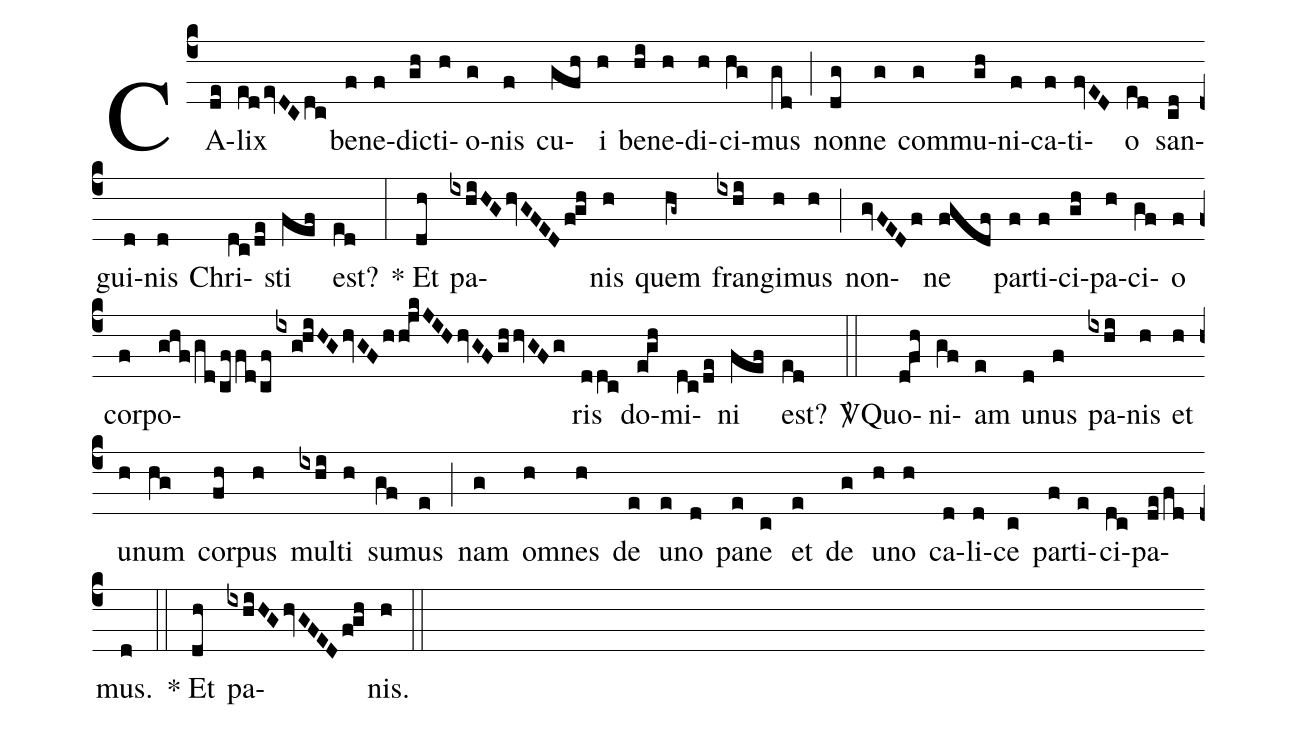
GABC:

%%
(c4)CA(de)lix(ed/evDCdc) be(f)ne(f)di(gh)cti(h)o(g)nis(f) cu(gfh)i(h) be(hi)ne(h)di(h)ci(hg)mus(gd) (;)


non(dg)ne(g) com(g)mu(gh)ni(f)ca(f)ti(fvED)o(ed) san(cd)gui(d)nis(d) Chri(dc/de)sti(fef) est?(ed) (:)

*~Et(dh) pa(ixhiHGhvGFEDfgh)nis(h) quem(hg~) fran(ixhi)gi(h)mus(h) (;)

non(gvFEDf)ne(fgdf) par(f)ti(f)ci(gh)pa(h)ci(gf)o(f) cor(f)po(ghf/gd/cf/fd/cf/ixg!hiHG/hvGFh/hjkJIH/hvGFgh/hvGFg)ris(ddc) do(egh)mi(dc/de)ni(fef) est?(ed) (::)

<v>\Vbar{}</v>Quo(dfh)ni(gf)am(e)

u(d)nus(f) pa(ixhi)nis(h) et(h) u(h)num(hg) cor(fh)pus(h) mul(ixhi)ti(h) su(gf)mus(e) (;) nam(g) om(h)nes(h) de(e) u(e)no(d) pa(e)ne(c) et(e) de(g) u(h)no(h) ca(d)li(d)ce(c)

par(f)ti(e)ci(dc)pa(de/fd)mus.(d) (::)

*~Et(dh) pa(ixhiHGhvGFEDfgh)nis.(h) (::)
